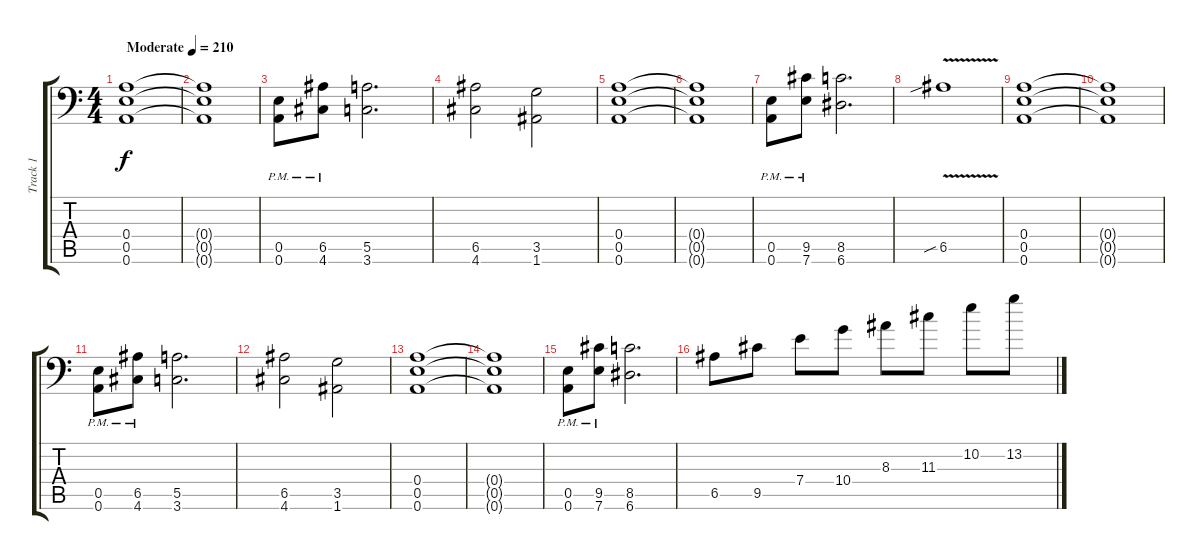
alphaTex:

\track ("Track 1" "Track 1") {instrument distortionguitar}
\staff {score tabs}
\tuning (B3 Gb3 D3 A2 E2 A1) {hide}
\ts (4 4)
\tempo (210 "Moderate")
\clef f4
\ks c
(0.4 0.5 0.6).1{dy f instrument distortionguitar} |
(0.4{t} 0.5{t} 0.6{t}).1 |
(0.5{pm} 0.6{pm}).8 (6.5{pm} 4.6{pm}).8 (5.5 3.6).2{d} |
(6.5 4.6).2 (3.5 1.6).2 |
(0.4 0.5 0.6).1 |
(0.4{t} 0.5{t} 0.6{t}).1 |
(0.5{pm} 0.6{pm}).8 (9.5{pm} 7.6{pm}).8 (8.5 6.6).2{d} |
6.5{v sib}.1 |
(0.4 0.5 0.6).1 |
(0.4{t} 0.5{t} 0.6{t}).1 |
(0.5{pm} 0.6{pm}).8 (6.5{pm} 4.6{pm}).8 (5.5 3.6).2{d} |
(6.5 4.6).2 (3.5 1.6).2 |
(0.4 0.5 0.6).1 |
(0.4{t} 0.5{t} 0.6{t}).1 |
(0.5{pm} 0.6{pm}).8 (9.5{pm} 7.6{pm}).8 (8.5 6.6).2{d} |
6.5.8 9.5.8 7.4.8 10.4.8 8.3.8 11.3.8 10.2.8 13.2.8
